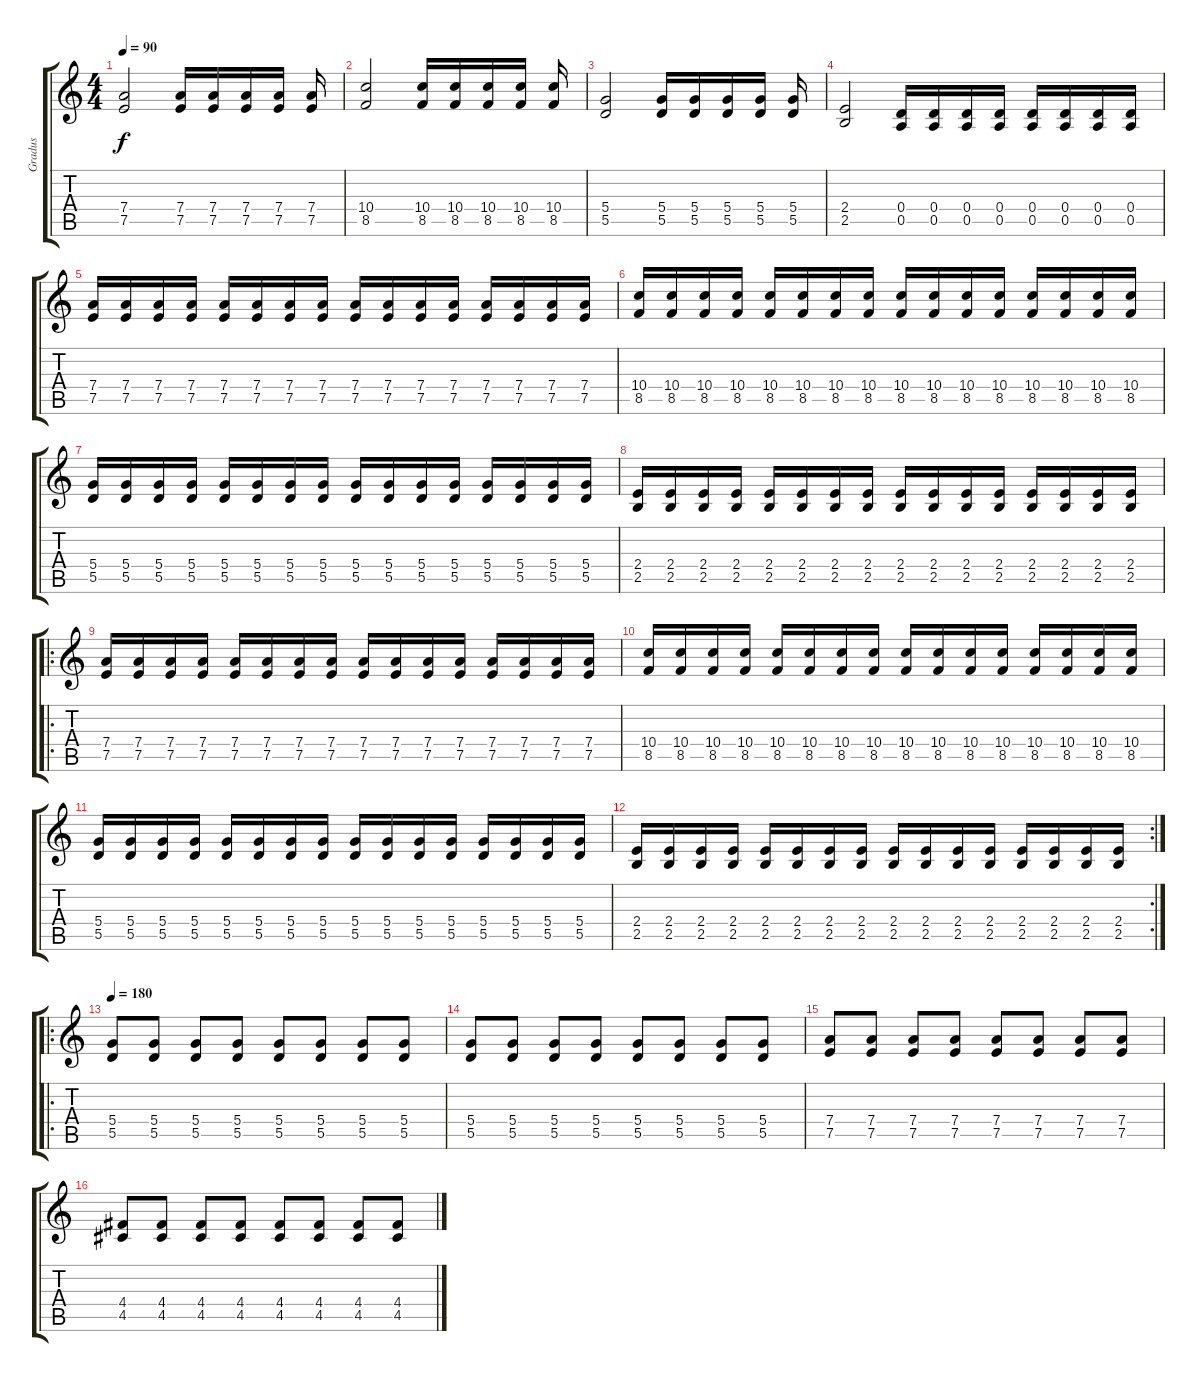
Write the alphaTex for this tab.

\track ("Gradus" "Gradus") {instrument distortionguitar}
\staff {score tabs}
\tuning (E4 B3 G3 D3 A2 E2) {hide}
\ts (4 4)
\tempo 90
\clef g2
\ks c
(7.4 7.5).2{dy f} (7.4 7.5).16 (7.4 7.5).16 (7.4 7.5).16 (7.4 7.5).16 (7.4 7.5).16 |
(10.4 8.5).2 (10.4 8.5).16 (10.4 8.5).16 (10.4 8.5).16 (10.4 8.5).16 (10.4 8.5).16 |
(5.4 5.5).2 (5.4 5.5).16 (5.4 5.5).16 (5.4 5.5).16 (5.4 5.5).16 (5.4 5.5).16 |
(2.4 2.5).2 (0.4 0.5).16 (0.4 0.5).16 (0.4 0.5).16 (0.4 0.5).16 (0.4 0.5).16 (0.4 0.5).16 (0.4 0.5).16 (0.4 0.5).16 |
(7.4 7.5).16 (7.4 7.5).16 (7.4 7.5).16 (7.4 7.5).16 (7.4 7.5).16 (7.4 7.5).16 (7.4 7.5).16 (7.4 7.5).16 (7.4 7.5).16 (7.4 7.5).16 (7.4 7.5).16 (7.4 7.5).16 (7.4 7.5).16 (7.4 7.5).16 (7.4 7.5).16 (7.4 7.5).16 |
(10.4 8.5).16 (10.4 8.5).16 (10.4 8.5).16 (10.4 8.5).16 (10.4 8.5).16 (10.4 8.5).16 (10.4 8.5).16 (10.4 8.5).16 (10.4 8.5).16 (10.4 8.5).16 (10.4 8.5).16 (10.4 8.5).16 (10.4 8.5).16 (10.4 8.5).16 (10.4 8.5).16 (10.4 8.5).16 |
(5.4 5.5).16 (5.4 5.5).16 (5.4 5.5).16 (5.4 5.5).16 (5.4 5.5).16 (5.4 5.5).16 (5.4 5.5).16 (5.4 5.5).16 (5.4 5.5).16 (5.4 5.5).16 (5.4 5.5).16 (5.4 5.5).16 (5.4 5.5).16 (5.4 5.5).16 (5.4 5.5).16 (5.4 5.5).16 |
(2.4 2.5).16 (2.4 2.5).16 (2.4 2.5).16 (2.4 2.5).16 (2.4 2.5).16 (2.4 2.5).16 (2.4 2.5).16 (2.4 2.5).16 (2.4 2.5).16 (2.4 2.5).16 (2.4 2.5).16 (2.4 2.5).16 (2.4 2.5).16 (2.4 2.5).16 (2.4 2.5).16 (2.4 2.5).16 |
\ro
(7.4 7.5).16 (7.4 7.5).16 (7.4 7.5).16 (7.4 7.5).16 (7.4 7.5).16 (7.4 7.5).16 (7.4 7.5).16 (7.4 7.5).16 (7.4 7.5).16 (7.4 7.5).16 (7.4 7.5).16 (7.4 7.5).16 (7.4 7.5).16 (7.4 7.5).16 (7.4 7.5).16 (7.4 7.5).16 |
(10.4 8.5).16 (10.4 8.5).16 (10.4 8.5).16 (10.4 8.5).16 (10.4 8.5).16 (10.4 8.5).16 (10.4 8.5).16 (10.4 8.5).16 (10.4 8.5).16 (10.4 8.5).16 (10.4 8.5).16 (10.4 8.5).16 (10.4 8.5).16 (10.4 8.5).16 (10.4 8.5).16 (10.4 8.5).16 |
(5.4 5.5).16 (5.4 5.5).16 (5.4 5.5).16 (5.4 5.5).16 (5.4 5.5).16 (5.4 5.5).16 (5.4 5.5).16 (5.4 5.5).16 (5.4 5.5).16 (5.4 5.5).16 (5.4 5.5).16 (5.4 5.5).16 (5.4 5.5).16 (5.4 5.5).16 (5.4 5.5).16 (5.4 5.5).16 |
\rc 2
(2.4 2.5).16 (2.4 2.5).16 (2.4 2.5).16 (2.4 2.5).16 (2.4 2.5).16 (2.4 2.5).16 (2.4 2.5).16 (2.4 2.5).16 (2.4 2.5).16 (2.4 2.5).16 (2.4 2.5).16 (2.4 2.5).16 (2.4 2.5).16 (2.4 2.5).16 (2.4 2.5).16 (2.4 2.5).16 |
\ro
\tempo 180
(5.4 5.5).8{volume 13} (5.4 5.5).8 (5.4 5.5).8 (5.4 5.5).8 (5.4 5.5).8 (5.4 5.5).8 (5.4 5.5).8 (5.4 5.5).8 |
(5.4 5.5).8 (5.4 5.5).8 (5.4 5.5).8 (5.4 5.5).8 (5.4 5.5).8 (5.4 5.5).8 (5.4 5.5).8 (5.4 5.5).8 |
(7.4 7.5).8 (7.4 7.5).8 (7.4 7.5).8 (7.4 7.5).8 (7.4 7.5).8 (7.4 7.5).8 (7.4 7.5).8 (7.4 7.5).8 |
(4.4 4.5).8 (4.4 4.5).8 (4.4 4.5).8 (4.4 4.5).8 (4.4 4.5).8 (4.4 4.5).8 (4.4 4.5).8 (4.4 4.5).8
